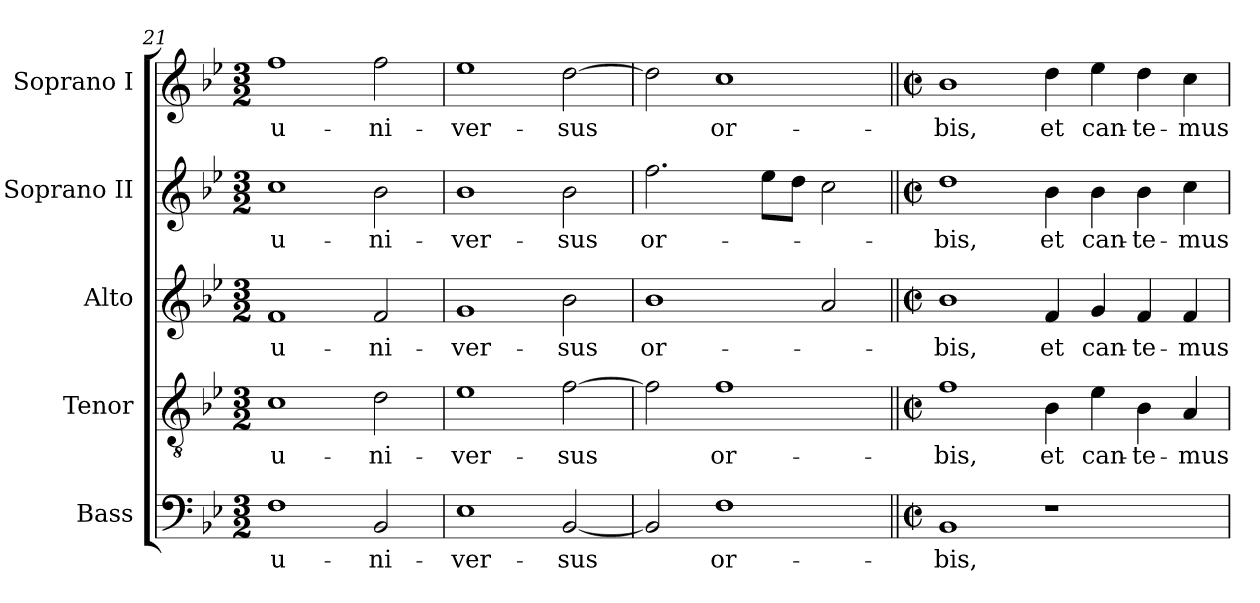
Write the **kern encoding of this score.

**kern	**text	**kern	**text	**kern	**text	**kern	**text	**kern	**text
*part5	*part5	*part4	*part4	*part3	*part3	*part2	*part2	*part1	*part1
*staff5	*staff5	*staff4	*staff4	*staff3	*staff3	*staff2	*staff2	*staff1	*staff1
*I"Bass	*	*I"Tenor	*	*I"Alto	*	*I"Soprano II	*	*I"Soprano I	*
*I'B.	*	*	*	*I'T.	*	*I'A.	*	*I'A.	*
*clefF4	*	*clefGv2	*	*clefG2	*	*clefG2	*	*clefG2	*
*	*	*ITrd7c12	*	*ITrd7c12	*	*	*	*	*
*k[b-e-]	*	*k[b-e-]	*	*k[b-e-]	*	*k[b-e-]	*	*k[b-e-]	*
*B-:	*	*B-:	*	*B-:	*	*B-:	*	*B-:	*
*M3/2	*	*M3/2	*	*M3/2	*	*M3/2	*	*M3/2	*
=21	=21	=21	=21	=21	=21	=21	=21	=21	=21
!	!LO:LY:b:color=#000000	!	!	!	!	!	!	!	!
!	!	!	!LO:LY:b:color=#000000	!	!	!	!	!	!
!	!	!	!	!	!LO:LY:b:color=#000000	!	!	!	!
!	!	!	!	!	!	!	!LO:LY:b:color=#000000	!	!
!	!	!	!	!	!	!	!	!	!LO:LY:b:color=#000000
1Fi	u-	1Ci	u-	1Fi	u-	1cci	u-	1ffi	u-
!	!LO:LY:b:color=#000000	!	!	!	!	!	!	!	!
!	!	!	!LO:LY:b:color=#000000	!	!	!	!	!	!
!	!	!	!	!	!LO:LY:b:color=#000000	!	!	!	!
!	!	!	!	!	!	!	!LO:LY:b:color=#000000	!	!
!	!	!	!	!	!	!	!	!	!LO:LY:b:color=#000000
2BB-i/	-ni-	2Di\	-ni-	2Fi/	-ni-	2b-i\	-ni-	2ffi\	-ni-
=22	=22	=22	=22	=22	=22	=22	=22	=22	=22
!	!LO:LY:b:color=#000000	!	!	!	!	!	!	!	!
!	!	!	!LO:LY:b:color=#000000	!	!	!	!	!	!
!	!	!	!	!	!LO:LY:b:color=#000000	!	!	!	!
!	!	!	!	!	!	!	!LO:LY:b:color=#000000	!	!
!	!	!	!	!	!	!	!	!	!LO:LY:b:color=#000000
1E-i	-ver-	1E-i	-ver-	1Gi	-ver-	1b-i	-ver-	1ee-i	-ver-
!	!LO:LY:b:color=#000000	!	!	!	!	!	!	!	!
!	!	!	!LO:LY:b:color=#000000	!	!	!	!	!	!
!	!	!	!	!	!LO:LY:b:color=#000000	!	!	!	!
!	!	!	!	!	!	!	!LO:LY:b:color=#000000	!	!
!	!	!	!	!	!	!	!	!	!LO:LY:b:color=#000000
[<2BB-i/	-sus	[>2Fi\	-sus	2B-i\	-sus	2b-i\	-sus	[>2ddi\	-sus
=23	=23	=23	=23	=23	=23	=23	=23	=23	=23
!	!	!	!	!	!LO:LY:b:color=#000000	!	!	!	!
!	!	!	!	!	!	!	!LO:LY:b:color=#000000	!	!
2BB-i/]	.	2Fi\]	.	1B-i	or-	2.ffi\	or-	2ddi\]	.
!	!LO:LY:b:color=#000000	!	!	!	!	!	!	!	!
!	!	!	!LO:LY:b:color=#000000	!	!	!	!	!	!
!	!	!	!	!	!	!	!	!	!LO:LY:b:color=#000000
1Fi	or-	1Fi	or-	.	.	.	.	1cci	or-
.	.	.	.	.	.	8ee-i\L	.	.	.
.	.	.	.	.	.	8ddi\J	.	.	.
.	.	.	.	2Ai/	.	2cci\	.	.	.
=24||	=24||	=24||	=24||	=24||	=24||	=24||	=24||	=24||	=24||
*M2/2	*	*M2/2	*	*M2/2	*	*M2/2	*	*M2/2	*
*met(c|)	*	*met(c|)	*	*met(c|)	*	*met(c|)	*	*met(c|)	*
!	!LO:LY:b:color=#000000	!	!	!	!	!	!	!	!
!	!	!	!LO:LY:b:color=#000000	!	!	!	!	!	!
!	!	!	!	!	!LO:LY:b:color=#000000	!	!	!	!
!	!	!	!	!	!	!	!LO:LY:b:color=#000000	!	!
!	!	!	!	!	!	!	!	!	!LO:LY:b:color=#000000
1BB-i	-bis,	1Fi	-bis,	1B-i	-bis,	1ddi	-bis,	1b-i	-bis,
!	!	!	!LO:LY:b:color=#000000	!	!	!	!	!	!
!	!	!	!	!	!LO:LY:b:color=#000000	!	!	!	!
!	!	!	!	!	!	!	!LO:LY:b:color=#000000	!	!
!	!	!	!	!	!	!	!	!	!LO:LY:b:color=#000000
1r	.	4BB-i\	et	4Fi/	et	4b-i\	et	4ddi\	et
!	!	!	!LO:LY:b:color=#000000	!	!	!	!	!	!
!	!	!	!	!	!LO:LY:b:color=#000000	!	!	!	!
!	!	!	!	!	!	!	!LO:LY:b:color=#000000	!	!
!	!	!	!	!	!	!	!	!	!LO:LY:b:color=#000000
.	.	4E-i\	can-	4Gi/	can-	4b-i\	can-	4ee-i\	can-
!	!	!	!LO:LY:b:color=#000000	!	!	!	!	!	!
!	!	!	!	!	!LO:LY:b:color=#000000	!	!	!	!
!	!	!	!	!	!	!	!LO:LY:b:color=#000000	!	!
!	!	!	!	!	!	!	!	!	!LO:LY:b:color=#000000
.	.	4BB-i\	-te-	4Fi/	-te-	4b-i\	-te-	4ddi\	-te-
!	!	!	!LO:LY:b:color=#000000	!	!	!	!	!	!
!	!	!	!	!	!LO:LY:b:color=#000000	!	!	!	!
!	!	!	!	!	!	!	!LO:LY:b:color=#000000	!	!
!	!	!	!	!	!	!	!	!	!LO:LY:b:color=#000000
.	.	4AAi/	-mus	4Fi/	-mus	4cci\	-mus	4cci\	-mus
=	=	=	=	=	=	=	=	=	=
*-	*-	*-	*-	*-	*-	*-	*-	*-	*-
